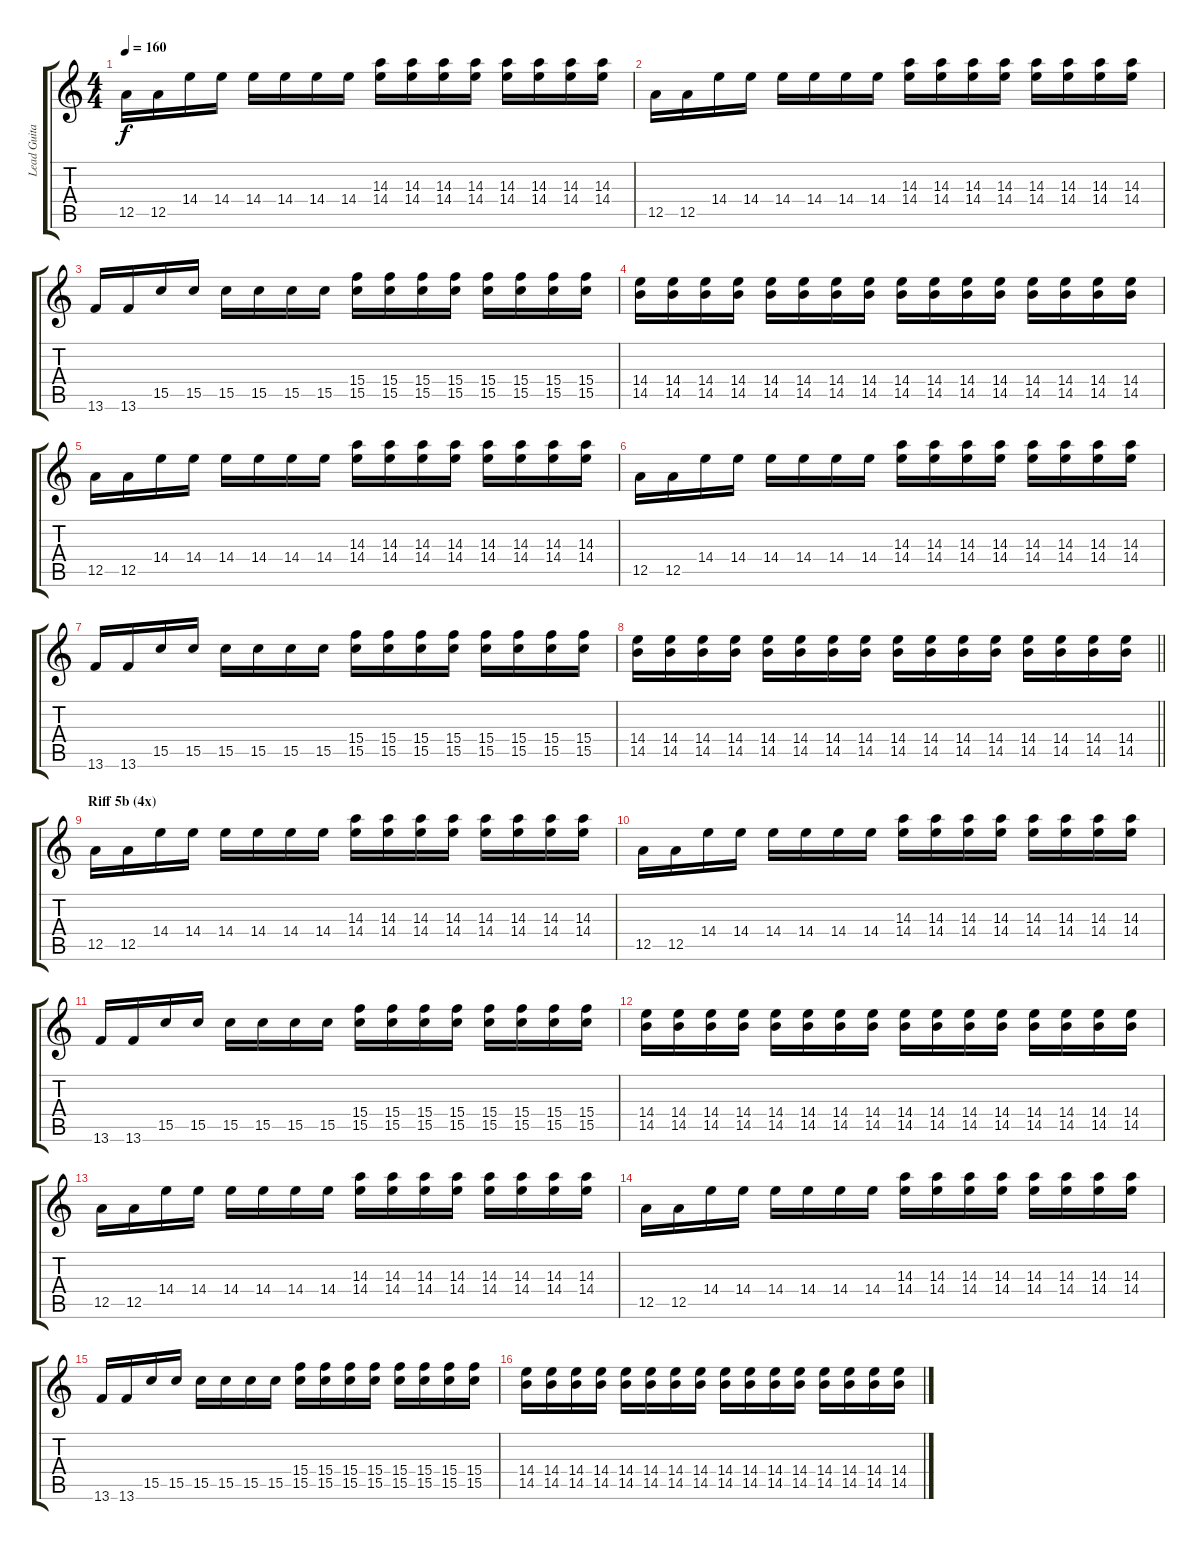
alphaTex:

\track ("Lead Guitar" "Lead Guita") {instrument distortionguitar}
\staff {score tabs}
\tuning (E4 B3 G3 D3 A2 E2) {hide}
\ts (4 4)
\tempo 160
\clef g2
\ks c
12.5.16{dy f} 12.5.16 14.4.16 14.4.16 14.4.16 14.4.16 14.4.16 14.4.16 (14.3 14.4).16 (14.3 14.4).16 (14.3 14.4).16 (14.3 14.4).16 (14.3 14.4).16 (14.3 14.4).16 (14.3 14.4).16 (14.3 14.4).16 |
12.5.16 12.5.16 14.4.16 14.4.16 14.4.16 14.4.16 14.4.16 14.4.16 (14.3 14.4).16 (14.3 14.4).16 (14.3 14.4).16 (14.3 14.4).16 (14.3 14.4).16 (14.3 14.4).16 (14.3 14.4).16 (14.3 14.4).16 |
13.6.16 13.6.16 15.5.16 15.5.16 15.5.16 15.5.16 15.5.16 15.5.16 (15.4 15.5).16 (15.4 15.5).16 (15.4 15.5).16 (15.4 15.5).16 (15.4 15.5).16 (15.4 15.5).16 (15.4 15.5).16 (15.4 15.5).16 |
(14.4 14.5).16 (14.4 14.5).16 (14.4 14.5).16 (14.4 14.5).16 (14.4 14.5).16 (14.4 14.5).16 (14.4 14.5).16 (14.4 14.5).16 (14.4 14.5).16 (14.4 14.5).16 (14.4 14.5).16 (14.4 14.5).16 (14.4 14.5).16 (14.4 14.5).16 (14.4 14.5).16 (14.4 14.5).16 |
12.5.16 12.5.16 14.4.16 14.4.16 14.4.16 14.4.16 14.4.16 14.4.16 (14.3 14.4).16 (14.3 14.4).16 (14.3 14.4).16 (14.3 14.4).16 (14.3 14.4).16 (14.3 14.4).16 (14.3 14.4).16 (14.3 14.4).16 |
12.5.16 12.5.16 14.4.16 14.4.16 14.4.16 14.4.16 14.4.16 14.4.16 (14.3 14.4).16 (14.3 14.4).16 (14.3 14.4).16 (14.3 14.4).16 (14.3 14.4).16 (14.3 14.4).16 (14.3 14.4).16 (14.3 14.4).16 |
13.6.16 13.6.16 15.5.16 15.5.16 15.5.16 15.5.16 15.5.16 15.5.16 (15.4 15.5).16 (15.4 15.5).16 (15.4 15.5).16 (15.4 15.5).16 (15.4 15.5).16 (15.4 15.5).16 (15.4 15.5).16 (15.4 15.5).16 |
\barLineRight lightlight
(14.4 14.5).16 (14.4 14.5).16 (14.4 14.5).16 (14.4 14.5).16 (14.4 14.5).16 (14.4 14.5).16 (14.4 14.5).16 (14.4 14.5).16 (14.4 14.5).16 (14.4 14.5).16 (14.4 14.5).16 (14.4 14.5).16 (14.4 14.5).16 (14.4 14.5).16 (14.4 14.5).16 (14.4 14.5).16 |
\section ("" "Riff 5b (4x)")
12.5.16 12.5.16 14.4.16 14.4.16 14.4.16 14.4.16 14.4.16 14.4.16 (14.3 14.4).16 (14.3 14.4).16 (14.3 14.4).16 (14.3 14.4).16 (14.3 14.4).16 (14.3 14.4).16 (14.3 14.4).16 (14.3 14.4).16 |
12.5.16 12.5.16 14.4.16 14.4.16 14.4.16 14.4.16 14.4.16 14.4.16 (14.3 14.4).16 (14.3 14.4).16 (14.3 14.4).16 (14.3 14.4).16 (14.3 14.4).16 (14.3 14.4).16 (14.3 14.4).16 (14.3 14.4).16 |
13.6.16 13.6.16 15.5.16 15.5.16 15.5.16 15.5.16 15.5.16 15.5.16 (15.4 15.5).16 (15.4 15.5).16 (15.4 15.5).16 (15.4 15.5).16 (15.4 15.5).16 (15.4 15.5).16 (15.4 15.5).16 (15.4 15.5).16 |
(14.4 14.5).16 (14.4 14.5).16 (14.4 14.5).16 (14.4 14.5).16 (14.4 14.5).16 (14.4 14.5).16 (14.4 14.5).16 (14.4 14.5).16 (14.4 14.5).16 (14.4 14.5).16 (14.4 14.5).16 (14.4 14.5).16 (14.4 14.5).16 (14.4 14.5).16 (14.4 14.5).16 (14.4 14.5).16 |
12.5.16 12.5.16 14.4.16 14.4.16 14.4.16 14.4.16 14.4.16 14.4.16 (14.3 14.4).16 (14.3 14.4).16 (14.3 14.4).16 (14.3 14.4).16 (14.3 14.4).16 (14.3 14.4).16 (14.3 14.4).16 (14.3 14.4).16 |
12.5.16 12.5.16 14.4.16 14.4.16 14.4.16 14.4.16 14.4.16 14.4.16 (14.3 14.4).16 (14.3 14.4).16 (14.3 14.4).16 (14.3 14.4).16 (14.3 14.4).16 (14.3 14.4).16 (14.3 14.4).16 (14.3 14.4).16 |
13.6.16 13.6.16 15.5.16 15.5.16 15.5.16 15.5.16 15.5.16 15.5.16 (15.4 15.5).16 (15.4 15.5).16 (15.4 15.5).16 (15.4 15.5).16 (15.4 15.5).16 (15.4 15.5).16 (15.4 15.5).16 (15.4 15.5).16 |
(14.4 14.5).16 (14.4 14.5).16 (14.4 14.5).16 (14.4 14.5).16 (14.4 14.5).16 (14.4 14.5).16 (14.4 14.5).16 (14.4 14.5).16 (14.4 14.5).16 (14.4 14.5).16 (14.4 14.5).16 (14.4 14.5).16 (14.4 14.5).16 (14.4 14.5).16 (14.4 14.5).16 (14.4 14.5).16
